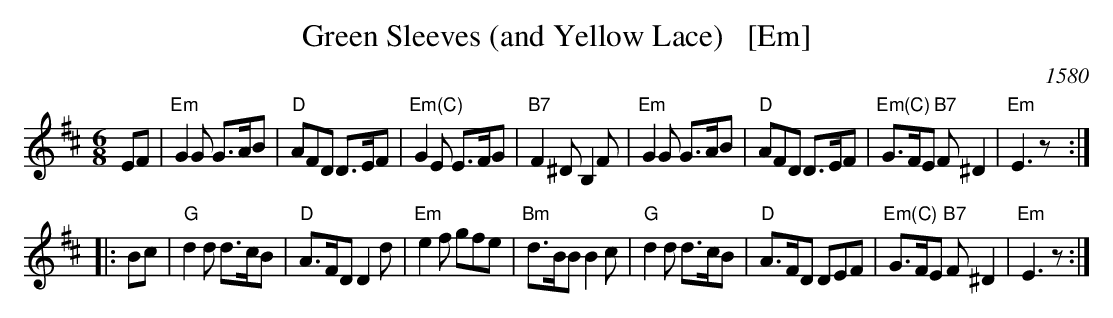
X:1
T: Green Sleeves (and Yellow Lace)   [Em]
O: 1580
M: 6/8
L: 1/8
K: EDor
  EF \
| "Em"G2G G>AB | "D"AFD D>EF | "Em(C)"G2E E>FG | "B7"F2^D B,2F \
| "Em"G2G G>AB | "D"AFD D>EF | "Em(C)"G>FE "B7"F^D2 | "Em"E3 z :|
|: Bc \
| "G"d2d d>cB | "D"A>FD D2d | "Em"e2f gfe | "Bm"d>BB B2c \
| "G"d2d d>cB | "D"A>FD DEF | "Em(C)"G>FE "B7"F^D2 | "Em"E3 z :|
